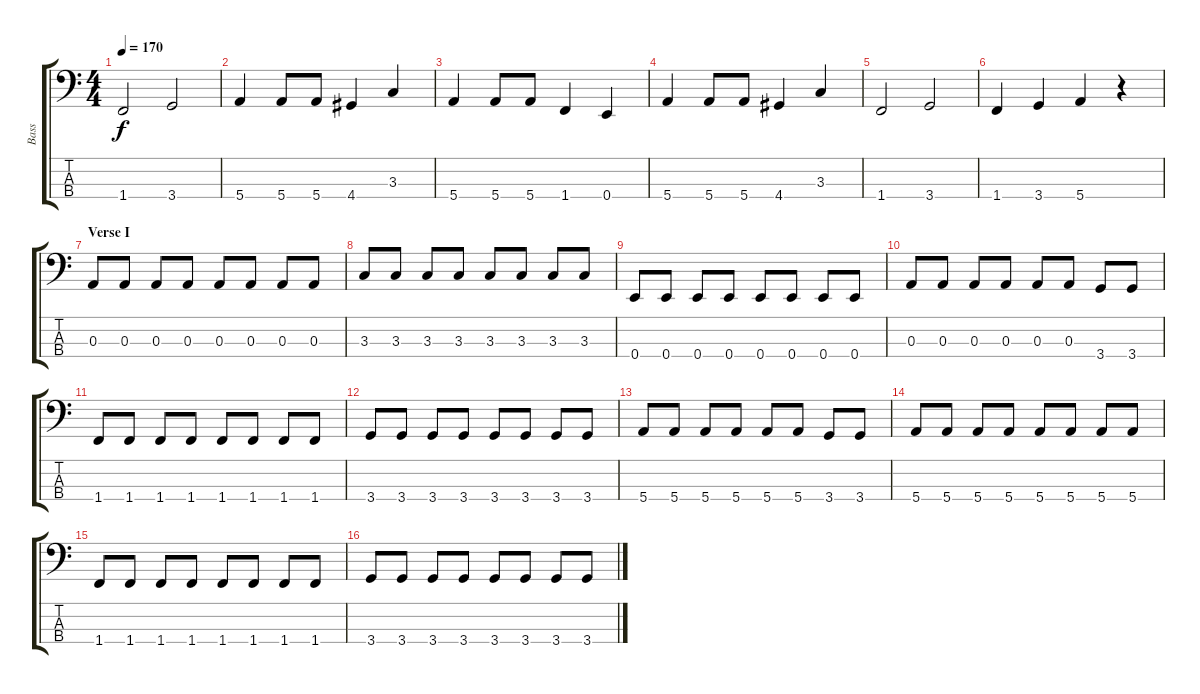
\track ("Bass" "Bass") {instrument electricbassfinger}
\staff {score tabs}
\tuning (G2 D2 A1 E1) {hide}
\ts (4 4)
\tempo 170
\clef f4
\ks c
1.4.2{dy f} 3.4.2 |
5.4.4 5.4.8 5.4.8 4.4.4 3.3.4 |
5.4.4 5.4.8 5.4.8 1.4.4 0.4.4 |
5.4.4 5.4.8 5.4.8 4.4.4 3.3.4 |
1.4.2 3.4.2 |
1.4.4 3.4.4 5.4.4 r.4 |
\section ("" "Verse I")
0.3.8 0.3.8 0.3.8 0.3.8 0.3.8 0.3.8 0.3.8 0.3.8 |
3.3.8 3.3.8 3.3.8 3.3.8 3.3.8 3.3.8 3.3.8 3.3.8 |
0.4.8 0.4.8 0.4.8 0.4.8 0.4.8 0.4.8 0.4.8 0.4.8 |
0.3.8 0.3.8 0.3.8 0.3.8 0.3.8 0.3.8 3.4.8 3.4.8 |
1.4.8 1.4.8 1.4.8 1.4.8 1.4.8 1.4.8 1.4.8 1.4.8 |
3.4.8 3.4.8 3.4.8 3.4.8 3.4.8 3.4.8 3.4.8 3.4.8 |
5.4.8 5.4.8 5.4.8 5.4.8 5.4.8 5.4.8 3.4.8 3.4.8 |
5.4.8 5.4.8 5.4.8 5.4.8 5.4.8 5.4.8 5.4.8 5.4.8 |
1.4.8 1.4.8 1.4.8 1.4.8 1.4.8 1.4.8 1.4.8 1.4.8 |
3.4.8 3.4.8 3.4.8 3.4.8 3.4.8 3.4.8 3.4.8 3.4.8
